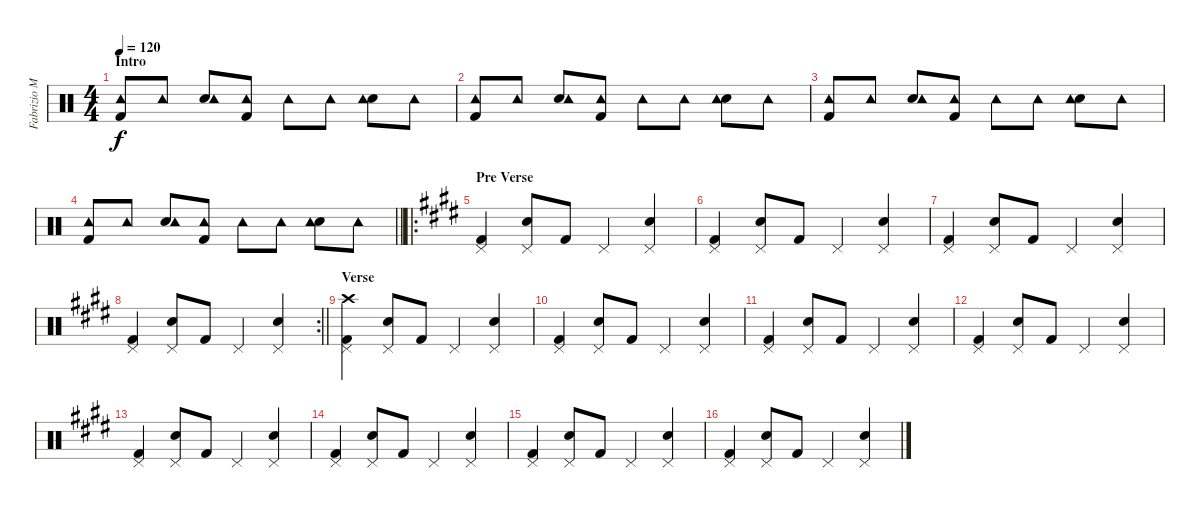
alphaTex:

\track ("Fabrizio Moretti " "Fabrizio M") {instrument percussion}
\staff {score}
\articulation defaults
\ts (4 4)
\section ("" "Intro")
\tempo 120
\clef neutral
\ks c
("Kick (hit) 2" "Tambourine (hit)").8{dy f} "Tambourine (hit)".8 ("Snare (hit) 2" "Tambourine (hit)").8 ("Kick (hit) 2" "Tambourine (hit)").8 "Tambourine (hit)".8 "Tambourine (hit)".8 ("Snare (hit) 2" "Tambourine (hit)").8 "Tambourine (hit)".8 |
("Kick (hit) 2" "Tambourine (hit)").8 "Tambourine (hit)".8 ("Snare (hit) 2" "Tambourine (hit)").8 ("Kick (hit) 2" "Tambourine (hit)").8 "Tambourine (hit)".8 "Tambourine (hit)".8 ("Snare (hit) 2" "Tambourine (hit)").8 "Tambourine (hit)".8 |
("Kick (hit) 2" "Tambourine (hit)").8 "Tambourine (hit)".8 ("Snare (hit) 2" "Tambourine (hit)").8 ("Kick (hit) 2" "Tambourine (hit)").8 "Tambourine (hit)".8 "Tambourine (hit)".8 ("Snare (hit) 2" "Tambourine (hit)").8 "Tambourine (hit)".8 |
\barLineRight lightlight
("Kick (hit) 2" "Tambourine (hit)").8 "Tambourine (hit)".8 ("Snare (hit) 2" "Tambourine (hit)").8 ("Kick (hit) 2" "Tambourine (hit)").8 "Tambourine (hit)".8 "Tambourine (hit)".8 ("Snare (hit) 2" "Tambourine (hit)").8 "Tambourine (hit)".8 |
\ro
\section ("" "Pre Verse")
\ks e
("Kick (hit) 2" "Pedal Hi-Hat (hit)").4 ("Snare (hit) 2" "Pedal Hi-Hat (hit)").8 "Kick (hit) 2".8 "Pedal Hi-Hat (hit)".4 ("Snare (hit) 2" "Pedal Hi-Hat (hit)").4 |
("Kick (hit) 2" "Pedal Hi-Hat (hit)").4 ("Snare (hit) 2" "Pedal Hi-Hat (hit)").8 "Kick (hit) 2".8 "Pedal Hi-Hat (hit)".4 ("Snare (hit) 2" "Pedal Hi-Hat (hit)").4 |
("Kick (hit) 2" "Pedal Hi-Hat (hit)").4 ("Snare (hit) 2" "Pedal Hi-Hat (hit)").8 "Kick (hit) 2".8 "Pedal Hi-Hat (hit)".4 ("Snare (hit) 2" "Pedal Hi-Hat (hit)").4 |
\rc 2
\barLineRight lightlight
("Kick (hit) 2" "Pedal Hi-Hat (hit)").4 ("Snare (hit) 2" "Pedal Hi-Hat (hit)").8 "Kick (hit) 2".8 "Pedal Hi-Hat (hit)".4 ("Snare (hit) 2" "Pedal Hi-Hat (hit)").4 |
\section ("" "Verse")
("Kick (hit) 2" "Pedal Hi-Hat (hit)" "Crash high (hit)").4 ("Snare (hit) 2" "Pedal Hi-Hat (hit)").8 "Kick (hit) 2".8 "Pedal Hi-Hat (hit)".4 ("Snare (hit) 2" "Pedal Hi-Hat (hit)").4 |
("Kick (hit) 2" "Pedal Hi-Hat (hit)").4 ("Snare (hit) 2" "Pedal Hi-Hat (hit)").8 "Kick (hit) 2".8 "Pedal Hi-Hat (hit)".4 ("Snare (hit) 2" "Pedal Hi-Hat (hit)").4 |
("Kick (hit) 2" "Pedal Hi-Hat (hit)").4 ("Snare (hit) 2" "Pedal Hi-Hat (hit)").8 "Kick (hit) 2".8 "Pedal Hi-Hat (hit)".4 ("Snare (hit) 2" "Pedal Hi-Hat (hit)").4 |
("Kick (hit) 2" "Pedal Hi-Hat (hit)").4 ("Snare (hit) 2" "Pedal Hi-Hat (hit)").8 "Kick (hit) 2".8 "Pedal Hi-Hat (hit)".4 ("Snare (hit) 2" "Pedal Hi-Hat (hit)").4 |
("Kick (hit) 2" "Pedal Hi-Hat (hit)").4 ("Snare (hit) 2" "Pedal Hi-Hat (hit)").8 "Kick (hit) 2".8 "Pedal Hi-Hat (hit)".4 ("Snare (hit) 2" "Pedal Hi-Hat (hit)").4 |
("Kick (hit) 2" "Pedal Hi-Hat (hit)").4 ("Snare (hit) 2" "Pedal Hi-Hat (hit)").8 "Kick (hit) 2".8 "Pedal Hi-Hat (hit)".4 ("Snare (hit) 2" "Pedal Hi-Hat (hit)").4 |
("Kick (hit) 2" "Pedal Hi-Hat (hit)").4 ("Snare (hit) 2" "Pedal Hi-Hat (hit)").8 "Kick (hit) 2".8 "Pedal Hi-Hat (hit)".4 ("Snare (hit) 2" "Pedal Hi-Hat (hit)").4 |
("Kick (hit) 2" "Pedal Hi-Hat (hit)").4 ("Snare (hit) 2" "Pedal Hi-Hat (hit)").8 "Kick (hit) 2".8 "Pedal Hi-Hat (hit)".4 ("Snare (hit) 2" "Pedal Hi-Hat (hit)").4
